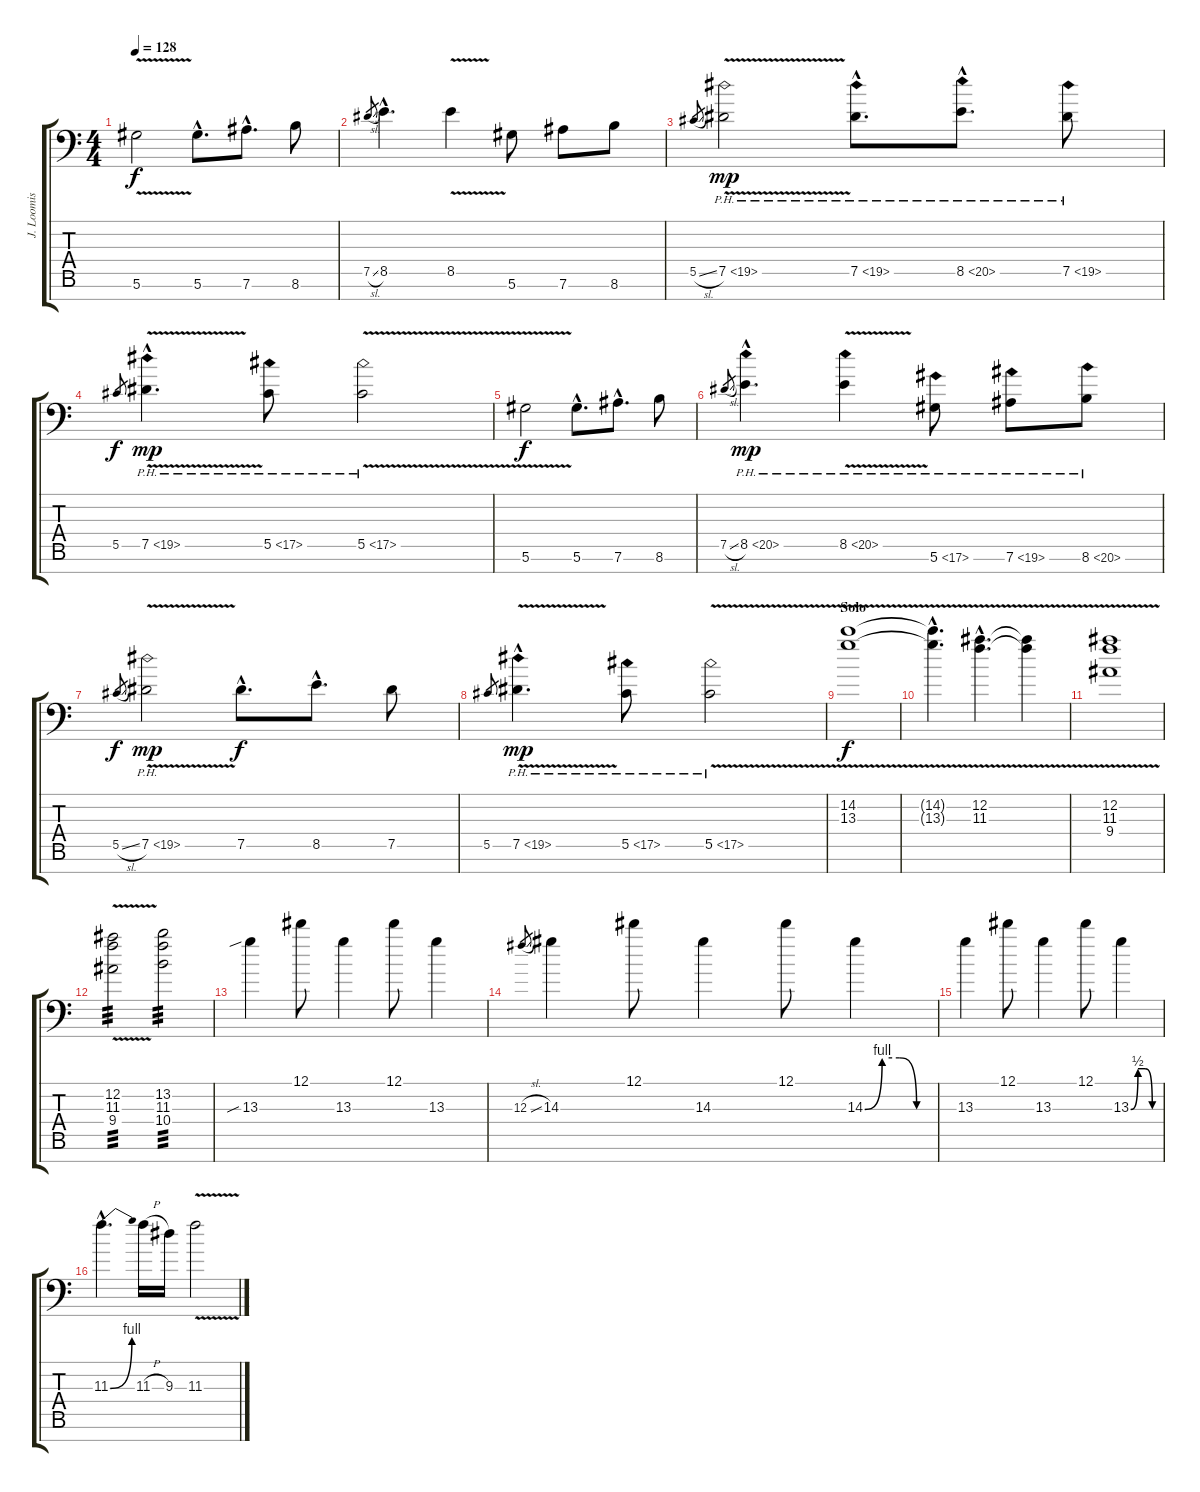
\track ("J. Loomis (lead & Solo)" "J. Loomis ") {instrument distortionguitar}
\staff {score tabs}
\tuning (Eb4 Bb3 Gb3 Db3 Ab2 Eb2 Bb1) {hide}
\ts (4 4)
\tempo 128
\clef f4
\ks c
5.6{v}.2{dy f} 5.6{hac}.8{d} 7.6{hac}.8{d} 8.6.8 |
7.5{sl}.8{gr} 8.5{hac}.4{d} 8.5{v}.4 5.6.8 7.6.8 8.6.8 |
5.5{sl}.8{gr} 7.5{ph 12 v}.2{dy mp} 7.5{ph 12 hac}.8{d} 8.5{ph 12 hac}.8{d} 7.5{ph 12}.8 |
5.5.8{gr dy f} 7.5{ph 12 v hac}.4{d dy mp} 5.5{ph 12}.8 5.5{ph 12 v}.2 |
5.6{v}.2{dy f} 5.6{hac}.8{d} 7.6{hac}.8{d} 8.6.8 |
7.5{sl}.8{gr} 8.5{ph 12 hac}.4{d dy mp} 8.5{ph 12 v}.4 5.6{ph 12}.8 7.6{ph 12}.8 8.6{ph 12}.8 |
5.5{sl}.8{gr dy f} 7.5{ph 12 v}.2{dy mp} 7.5{hac}.8{d dy f} 8.5{hac}.8{d} 7.5.8 |
5.5.8{gr} 7.5{ph 12 v hac}.4{d dy mp} 5.5{ph 12}.8 5.5{ph 12 v}.2 |
\section ("" "Solo")
(14.2{v} 13.3{v}).1{dy f} |
(14.2{hac t} 13.3{hac t}).4{d} (12.2{v hac} 11.3{v hac}).4{d} (12.2{t} 11.3{t}).4 |
(12.2{v} 11.3 9.4).1 |
(12.2 11.3{v} 9.4).2{tp 3} (13.2 11.3 10.4).2{tp 3} |
13.3{sib}.4 12.1.8 13.3.4 12.1.8 13.3.4 |
12.3{sl}.8{gr} 14.3.4 12.1.8 14.3.4 12.1.8 14.3{be (custom 0 0 15 4 30 4 45 0 60 0)}.4 |
13.3.4 12.1.8 13.3.4 12.1.8 13.3{be (custom 0 0 15 2 30 2 45 0 60 0)}.4 |
11.3{be (bend 0 0 60 4) hac}.4{d} 11.3{h}.16 9.3.16 11.3{v}.2
